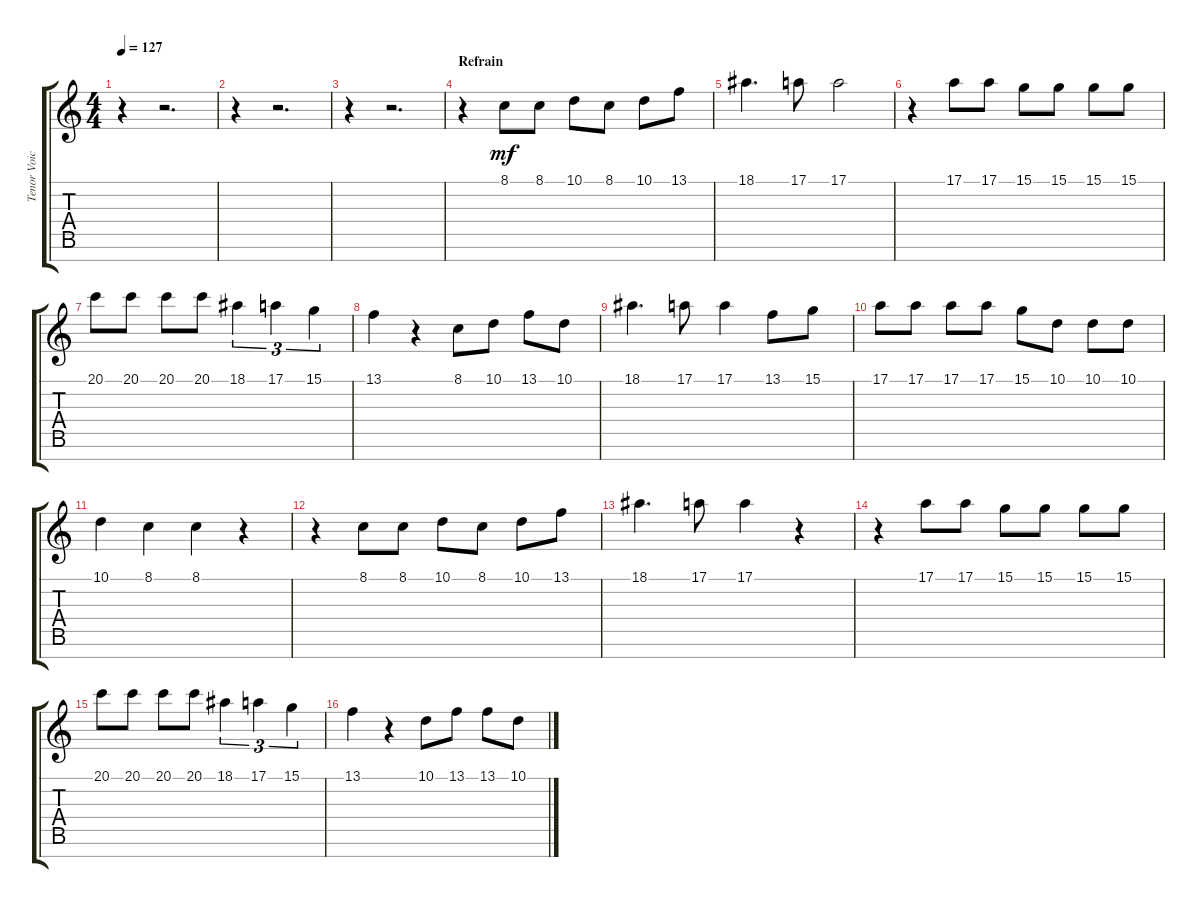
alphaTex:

\track ("Tenor Voice" "Tenor Voic") {instrument cello}
\staff {score tabs}
\tuning (E4 B3 G3 D3 A2 E2 B1) {hide}
\ts (4 4)
\tempo 127
\clef g2
\ks c
r.4{dy mf} r.2{d} |
r.4 r.2{d} |
r.4 r.2{d} |
\section ("" "Refrain")
r.4 8.1.8 8.1.8 10.1.8 8.1.8 10.1.8 13.1.8 |
18.1.4{d} 17.1.8 17.1.2 |
r.4 17.1.8 17.1.8 15.1.8 15.1.8 15.1.8 15.1.8 |
20.1.8 20.1.8 20.1.8 20.1.8 18.1.4{tu (3 2)} 17.1.4{tu (3 2)} 15.1.4{tu (3 2)} |
13.1.4 r.4 8.1.8 10.1.8 13.1.8 10.1.8 |
18.1.4{d} 17.1.8 17.1.4 13.1.8 15.1.8 |
17.1.8 17.1.8 17.1.8 17.1.8 15.1.8 10.1.8 10.1.8 10.1.8 |
10.1.4 8.1.4 8.1.4 r.4 |
r.4 8.1.8 8.1.8 10.1.8 8.1.8 10.1.8 13.1.8 |
18.1.4{d} 17.1.8 17.1.4 r.4 |
r.4 17.1.8 17.1.8 15.1.8 15.1.8 15.1.8 15.1.8 |
20.1.8 20.1.8 20.1.8 20.1.8 18.1.4{tu (3 2)} 17.1.4{tu (3 2)} 15.1.4{tu (3 2)} |
13.1.4 r.4 10.1.8 13.1.8 13.1.8 10.1.8
